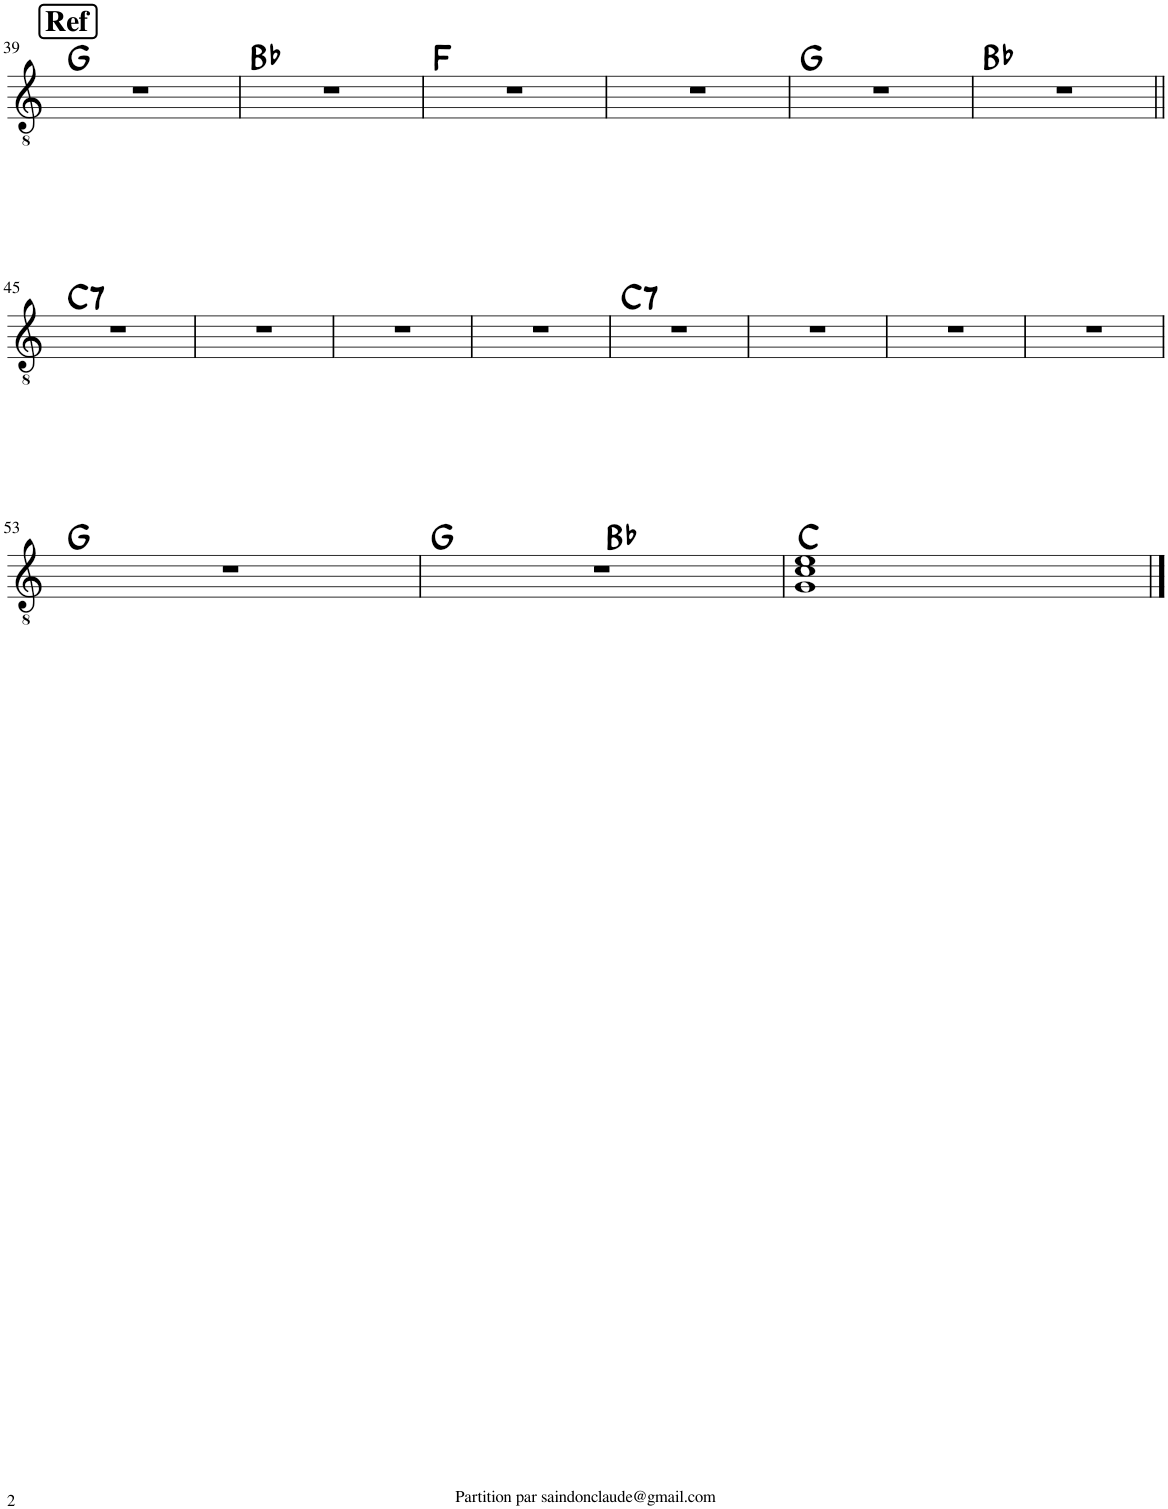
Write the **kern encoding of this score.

**kern	**harte
*part1	*part1
*staff1	*
*I"Classical Guitar	*
*I'Guit.	*
!!LO:PB:g=z
*clefGv2	*
*k[]	*
*M4/4	*
!!LO:REH:place=s1:a:B:rj:fs=14:t=Ref
=39	=39
1r	G:maj
=40	=40
1r	Bb:maj
=41	=41
1r	F:maj
=42	=42
1r	.
=43	=43
1r	G:maj
=44	=44
1r	Bb:maj
!!LO:LB:g=z
=45||	=45||
!	!LO:H:kt=7
1r	C:7
=46	=46
1r	.
=47	=47
1r	.
=48	=48
1r	.
=49	=49
!	!LO:H:kt=7
1r	C:7
=50	=50
1r	.
=51	=51
1r	.
=52	=52
1r	.
!!LO:LB:g=z
=53	=53
1r	G:maj
=54	=54
*^	*
1r	2ryy	G:maj
.	2ryy	Bb:maj
*v	*v	*
=55	=55
1G 1c 1e	C:maj
==	==
*-	*-
